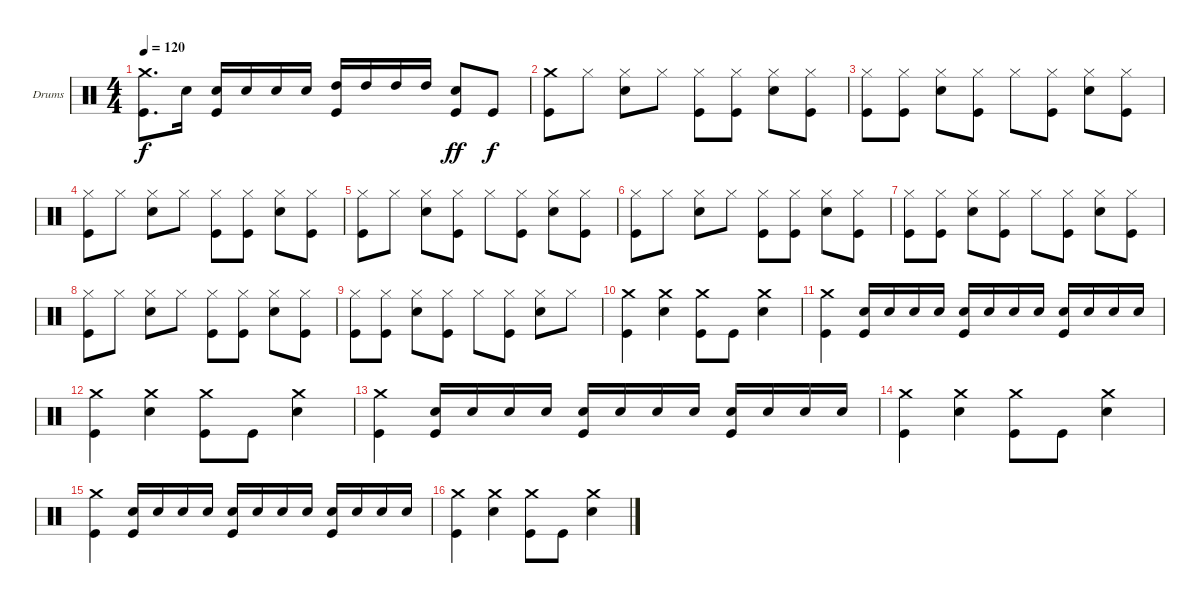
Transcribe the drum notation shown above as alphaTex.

\bracketExtendMode groupsimilarinstruments
\firstSystemTrackNameOrientation horizontal
\otherSystemsTrackNameOrientation horizontal
\track ("Drumkit" "Drums") {instrument percussion}
\staff {score}
\articulation defaults
\ts (4 4)
\tempo 120
\clef neutral
\ks c
("Crash medium (hit)" "Kick (hit)").8{d dy f} "Snare (hit) 2".16 ("Kick (hit)" "Snare (hit) 2").16 "Snare (hit) 2".16 "Snare (hit) 2".16 "Snare (hit) 2".16 ("Kick (hit)" "High Tom (hit)").16 "High Tom (hit)".16 "High Tom (hit)".16 "High Tom (hit)".16 ("Snare (hit) 2" "Kick (hit)").8{dy ff} "Kick (hit)".8{dy f} |
("Crash medium (hit)" "Kick (hit)").8 "Hi-Hat (closed)".8 ("Hi-Hat (closed)" "Snare (hit) 2").8 "Hi-Hat (closed)".8 ("Hi-Hat (closed)" "Kick (hit)").8 ("Hi-Hat (closed)" "Kick (hit)").8 ("Hi-Hat (closed)" "Snare (hit) 2").8 ("Hi-Hat (closed)" "Kick (hit)").8 |
("Hi-Hat (closed)" "Kick (hit)").8 ("Hi-Hat (closed)" "Kick (hit)").8 ("Hi-Hat (closed)" "Snare (hit) 2").8 ("Hi-Hat (closed)" "Kick (hit)").8 "Hi-Hat (closed)".8 ("Hi-Hat (closed)" "Kick (hit)").8 ("Hi-Hat (closed)" "Snare (hit) 2").8 ("Hi-Hat (closed)" "Kick (hit)").8 |
("Hi-Hat (closed)" "Kick (hit)").8 "Hi-Hat (closed)".8 ("Hi-Hat (closed)" "Snare (hit) 2").8 "Hi-Hat (closed)".8 ("Hi-Hat (closed)" "Kick (hit)").8 ("Hi-Hat (closed)" "Kick (hit)").8 ("Hi-Hat (closed)" "Snare (hit) 2").8 ("Hi-Hat (closed)" "Kick (hit)").8 |
("Hi-Hat (closed)" "Kick (hit)").8 "Hi-Hat (closed)".8 ("Hi-Hat (closed)" "Snare (hit) 2").8 ("Hi-Hat (closed)" "Kick (hit)").8 "Hi-Hat (closed)".8 ("Hi-Hat (closed)" "Kick (hit)").8 ("Hi-Hat (closed)" "Snare (hit) 2").8 ("Hi-Hat (closed)" "Kick (hit)").8 |
("Hi-Hat (closed)" "Kick (hit)").8 "Hi-Hat (closed)".8 ("Hi-Hat (closed)" "Snare (hit) 2").8 "Hi-Hat (closed)".8 ("Hi-Hat (closed)" "Kick (hit)").8 ("Hi-Hat (closed)" "Kick (hit)").8 ("Hi-Hat (closed)" "Snare (hit) 2").8 ("Hi-Hat (closed)" "Kick (hit)").8 |
("Hi-Hat (closed)" "Kick (hit)").8 ("Hi-Hat (closed)" "Kick (hit)").8 ("Hi-Hat (closed)" "Snare (hit) 2").8 ("Hi-Hat (closed)" "Kick (hit)").8 "Hi-Hat (closed)".8 ("Hi-Hat (closed)" "Kick (hit)").8 ("Hi-Hat (closed)" "Snare (hit) 2").8 ("Hi-Hat (closed)" "Kick (hit)").8 |
("Hi-Hat (closed)" "Kick (hit)").8 "Hi-Hat (closed)".8 ("Hi-Hat (closed)" "Snare (hit) 2").8 "Hi-Hat (closed)".8 ("Hi-Hat (closed)" "Kick (hit)").8 ("Hi-Hat (closed)" "Kick (hit)").8 ("Hi-Hat (closed)" "Snare (hit) 2").8 ("Hi-Hat (closed)" "Kick (hit)").8 |
("Hi-Hat (closed)" "Kick (hit)").8 ("Hi-Hat (closed)" "Kick (hit)").8 ("Hi-Hat (closed)" "Snare (hit) 2").8 ("Hi-Hat (closed)" "Kick (hit)").8 "Hi-Hat (closed)".8 ("Hi-Hat (closed)" "Kick (hit)").8 ("Hi-Hat (closed)" "Snare (hit) 2").8 "Hi-Hat (closed)".8 |
("Crash medium (hit)" "Kick (hit)").4 ("Crash medium (hit)" "Snare (hit) 2").4 ("Crash medium (hit)" "Kick (hit)").8 "Kick (hit)".8 ("Crash medium (hit)" "Snare (hit) 2").4 |
("Crash medium (hit)" "Kick (hit)").4 ("Kick (hit)" "Snare (hit) 2").16 "Snare (hit) 2".16 "Snare (hit) 2".16 "Snare (hit) 2".16 ("Kick (hit)" "Snare (hit) 2").16 "Snare (hit) 2".16 "Snare (hit) 2".16 "Snare (hit) 2".16 ("Kick (hit)" "Snare (hit) 2").16 "Snare (hit) 2".16 "Snare (hit) 2".16 "Snare (hit) 2".16 |
("Crash medium (hit)" "Kick (hit)").4 ("Crash medium (hit)" "Snare (hit) 2").4 ("Crash medium (hit)" "Kick (hit)").8 "Kick (hit)".8 ("Crash medium (hit)" "Snare (hit) 2").4 |
("Crash medium (hit)" "Kick (hit)").4 ("Kick (hit)" "Snare (hit) 2").16 "Snare (hit) 2".16 "Snare (hit) 2".16 "Snare (hit) 2".16 ("Kick (hit)" "Snare (hit) 2").16 "Snare (hit) 2".16 "Snare (hit) 2".16 "Snare (hit) 2".16 ("Kick (hit)" "Snare (hit) 2").16 "Snare (hit) 2".16 "Snare (hit) 2".16 "Snare (hit) 2".16 |
("Crash medium (hit)" "Kick (hit)").4 ("Crash medium (hit)" "Snare (hit) 2").4 ("Crash medium (hit)" "Kick (hit)").8 "Kick (hit)".8 ("Crash medium (hit)" "Snare (hit) 2").4 |
("Crash medium (hit)" "Kick (hit)").4 ("Kick (hit)" "Snare (hit) 2").16 "Snare (hit) 2".16 "Snare (hit) 2".16 "Snare (hit) 2".16 ("Kick (hit)" "Snare (hit) 2").16 "Snare (hit) 2".16 "Snare (hit) 2".16 "Snare (hit) 2".16 ("Kick (hit)" "Snare (hit) 2").16 "Snare (hit) 2".16 "Snare (hit) 2".16 "Snare (hit) 2".16 |
("Crash medium (hit)" "Kick (hit)").4 ("Crash medium (hit)" "Snare (hit) 2").4 ("Crash medium (hit)" "Kick (hit)").8 "Kick (hit)".8 ("Crash medium (hit)" "Snare (hit) 2").4
